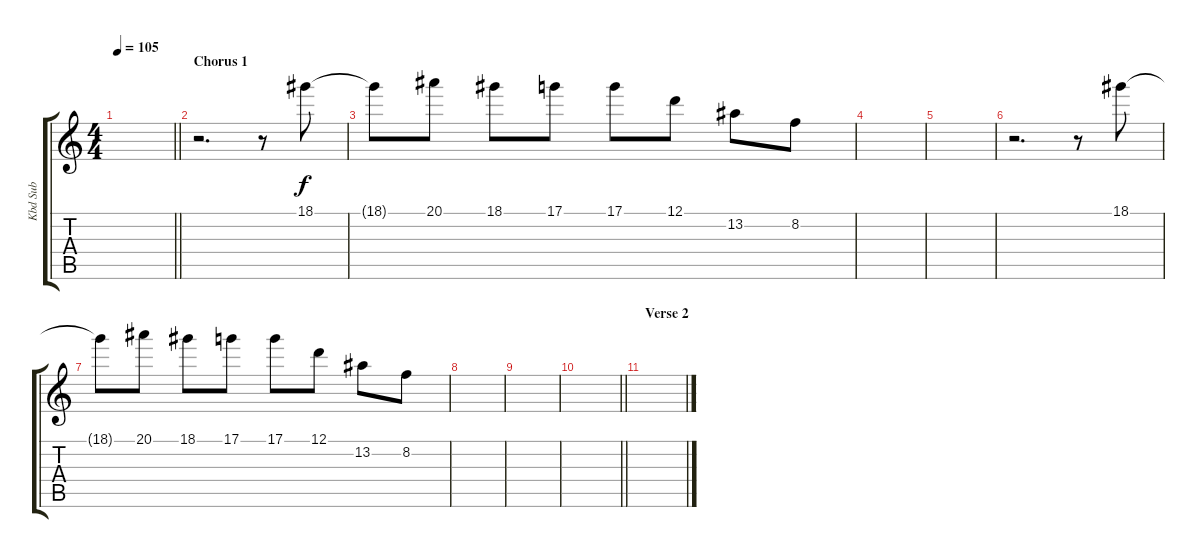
\track ("Kbd Sub" "Kbd Sub") {instrument lead1square}
\staff {score tabs}
\tuning (D5 A4 F4 C4 G3 D3) {hide}
\ts (4 4)
\tempo 105
\clef g2
\barLineRight lightlight
\ks c
|
\section ("" "Chorus 1")
r.2{d} r.8 18.1.8 |
18.1{t}.8 20.1.8 18.1.8 17.1.8 17.1.8 12.1.8 13.2.8 8.2.8 |
|
|
r.2{d} r.8 18.1.8 |
18.1{t}.8 20.1.8 18.1.8 17.1.8 17.1.8 12.1.8 13.2.8 8.2.8 |
|
|
\barLineRight lightlight
|
\section ("" "Verse 2")
